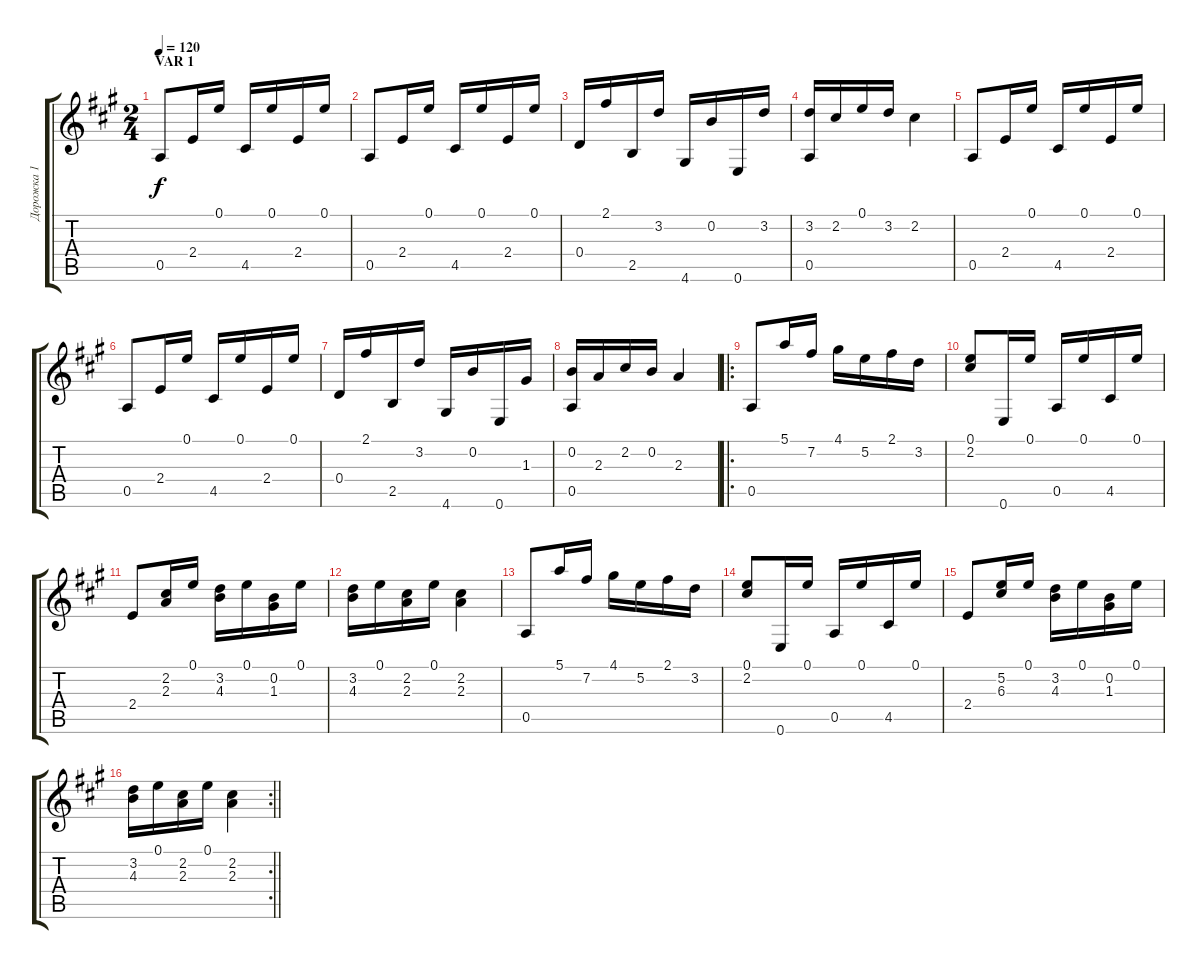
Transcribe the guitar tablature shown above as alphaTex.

\track ("Дорожка 1" "Дорожка 1") {instrument acousticguitarnylon}
\staff {score tabs}
\tuning (E4 B3 G3 D3 A2 E2) {hide}
\ts (2 4)
\section ("" "VAR 1")
\tempo 120
\clef g2
\ks a
0.5.8{dy f} 2.4.16 0.1.16 4.5.16 0.1.16 2.4.16 0.1.16 |
0.5.8 2.4.16 0.1.16 4.5.16 0.1.16 2.4.16 0.1.16 |
0.4.16 2.1.16 2.5.16 3.2.16 4.6.16 0.2.16 0.6.16 3.2.16 |
(3.2 0.5).16 2.2.16 0.1.16 3.2.16 2.2.4 |
0.5.8 2.4.16 0.1.16 4.5.16 0.1.16 2.4.16 0.1.16 |
0.5.8 2.4.16 0.1.16 4.5.16 0.1.16 2.4.16 0.1.16 |
0.4.16 2.1.16 2.5.16 3.2.16 4.6.16 0.2.16 0.6.16 1.3.16 |
(0.2 0.5).16 2.3.16 2.2.16 0.2.16 2.3.4 |
\ro
0.5.8 5.1.16 7.2.16 4.1.16 5.2.16 2.1.16 3.2.16 |
(0.1 2.2).8 0.6.16 0.1.16 0.5.16 0.1.16 4.5.16 0.1.16 |
2.4.8 (2.2 2.3).16 0.1.16 (3.2 4.3).16 0.1.16 (0.2 1.3).16 0.1.16 |
(3.2 4.3).16 0.1.16 (2.2 2.3).16 0.1.16 (2.2 2.3).4 |
0.5.8 5.1.16 7.2.16 4.1.16 5.2.16 2.1.16 3.2.16 |
(0.1 2.2).8 0.6.16 0.1.16 0.5.16 0.1.16 4.5.16 0.1.16 |
2.4.8 (5.2 6.3).16 0.1.16 (3.2 4.3).16 0.1.16 (0.2 1.3).16 0.1.16 |
\rc 2
\barLineRight lightlight
(3.2 4.3).16 0.1.16 (2.2 2.3).16 0.1.16 (2.2 2.3).4
